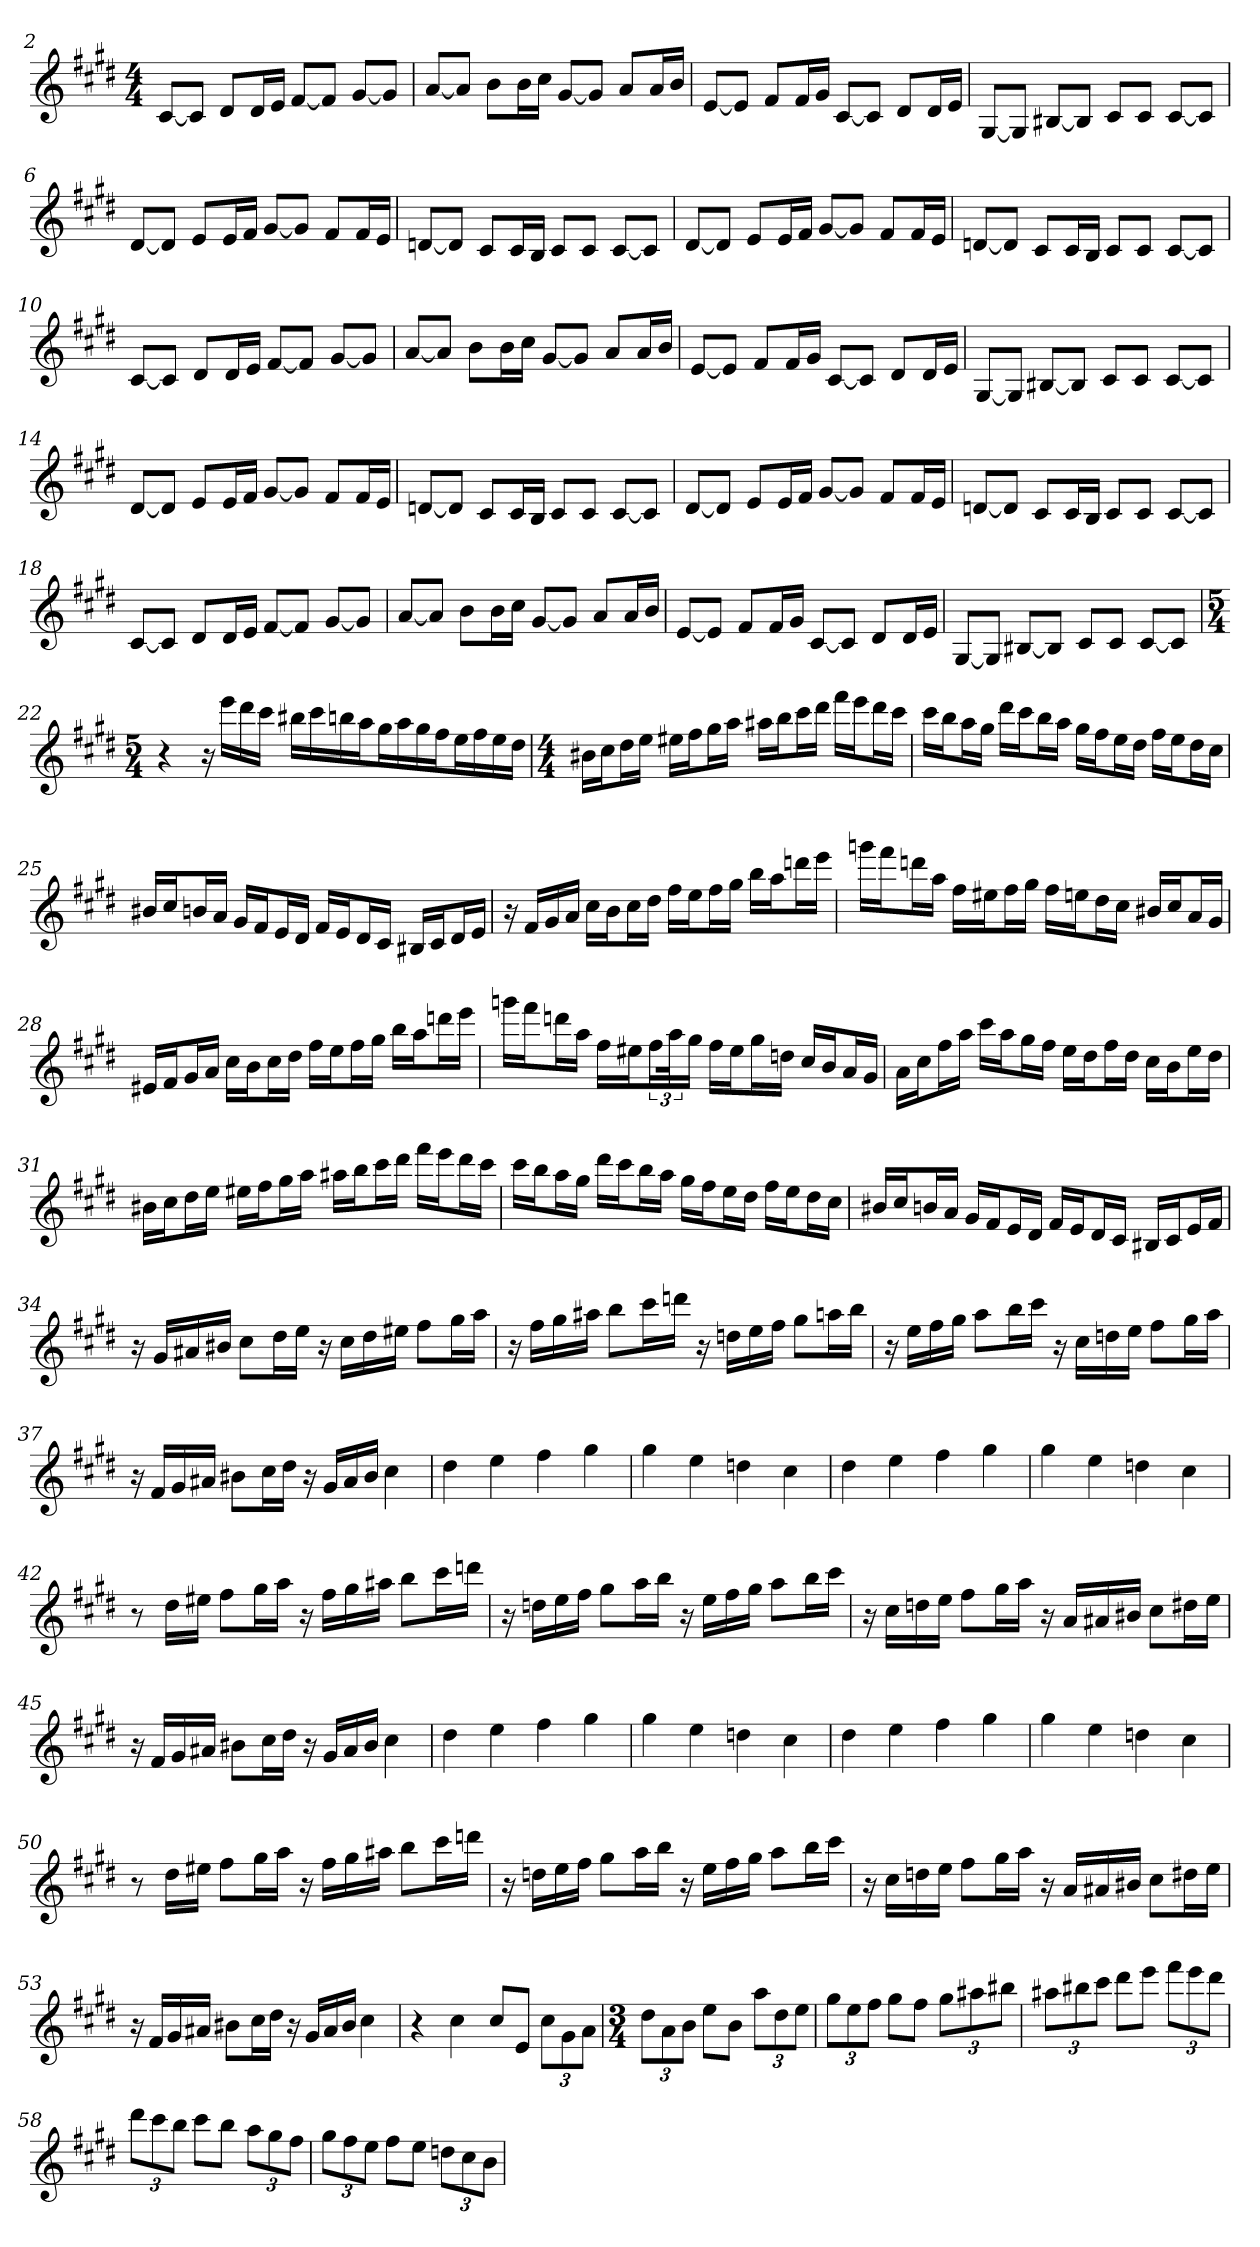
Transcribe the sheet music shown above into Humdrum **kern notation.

**kern
*part1
*staff1
*clefG2
*k[f#c#g#d#]
*E:
*M4/4
=2
[8c#/L
8c#/J]
8d#/L
16d#/L
16e/JJ
[8f#/L
8f#/J]
[8g#/L
8g#/J]
=3
[8a/L
8a/J]
8b\L
16b\L
16cc#\JJ
[8g#/L
8g#/J]
8a/L
16a/L
16b/JJ
=4
[8e/L
8e/J]
8f#/L
16f#/L
16g#/JJ
[8c#/L
8c#/J]
8d#/L
16d#/L
16e/JJ
=5
[8G#/L
8G#/J]
[8B#X/L
8B#/J]
8c#/L
8c#/J
[8c#/L
8c#/J]
=6
[8d#/L
8d#/J]
8e/L
16e/L
16f#/JJ
[8g#/L
8g#/J]
8f#/L
16f#/L
16e/JJ
=7
[8dn/L
8d/J]
8c#/L
16c#/L
16B/JJ
8c#/L
8c#/J
[8c#/L
8c#/J]
=8
[8d#/L
8d#/J]
8e/L
16e/L
16f#/JJ
[8g#/L
8g#/J]
8f#/L
16f#/L
16e/JJ
=9
[8dn/L
8d/J]
8c#/L
16c#/L
16B/JJ
8c#/L
8c#/J
[8c#/L
8c#/J]
=10
[8c#/L
8c#/J]
8d#/L
16d#/L
16e/JJ
[8f#/L
8f#/J]
[8g#/L
8g#/J]
=11
[8a/L
8a/J]
8b\L
16b\L
16cc#\JJ
[8g#/L
8g#/J]
8a/L
16a/L
16b/JJ
=12
[8e/L
8e/J]
8f#/L
16f#/L
16g#/JJ
[8c#/L
8c#/J]
8d#/L
16d#/L
16e/JJ
=13
[8G#/L
8G#/J]
[8B#X/L
8B#/J]
8c#/L
8c#/J
[8c#/L
8c#/J]
=14
[8d#/L
8d#/J]
8e/L
16e/L
16f#/JJ
[8g#/L
8g#/J]
8f#/L
16f#/L
16e/JJ
=15
[8dn/L
8d/J]
8c#/L
16c#/L
16B/JJ
8c#/L
8c#/J
[8c#/L
8c#/J]
=16
[8d#/L
8d#/J]
8e/L
16e/L
16f#/JJ
[8g#/L
8g#/J]
8f#/L
16f#/L
16e/JJ
=17
[8dn/L
8d/J]
8c#/L
16c#/L
16B/JJ
8c#/L
8c#/J
[8c#/L
8c#/J]
=18
[8c#/L
8c#/J]
8d#/L
16d#/L
16e/JJ
[8f#/L
8f#/J]
[8g#/L
8g#/J]
=19
[8a/L
8a/J]
8b\L
16b\L
16cc#\JJ
[8g#/L
8g#/J]
8a/L
16a/L
16b/JJ
=20
[8e/L
8e/J]
8f#/L
16f#/L
16g#/JJ
[8c#/L
8c#/J]
8d#/L
16d#/L
16e/JJ
=21
[8G#/L
8G#/J]
[8B#X/L
8B#/J]
8c#/L
8c#/J
[8c#/L
8c#/J]
=22
*M5/4
4r
16r
16eee\LL
16ddd#\
16ccc#\JJ
16bb#X\LL
16ccc#\
16bbn\
16aa\J
16gg#\L
16aa\
16gg#\
16ff#\J
16ee\L
16ff#\
16ee\
16dd#\JJ
=23
*M4/4
16b#X\LL
16cc#\J
16dd#\L
16ee\JJ
16ee#X\LL
16ff#\J
16gg#\L
16aa\JJ
16aa#X\LL
16bb\J
16ccc#\L
16ddd#\JJ
16fff#\LL
16eee\J
16ddd#\L
16ccc#\JJ
=24
16ccc#\LL
16bb\J
16aa\L
16gg#\JJ
16ddd#\LL
16ccc#\J
16bb\L
16aa\JJ
16gg#\LL
16ff#\J
16ee\L
16dd#\JJ
16ff#\LL
16ee\J
16dd#\L
16cc#\JJ
=25
16b#X/LL
16cc#/J
16bn/L
16a/JJ
16g#/LL
16f#/J
16e/L
16d#/JJ
16f#/LL
16e/J
16d#/L
16c#/JJ
16B#X/LL
16c#/J
16d#/L
16e/JJ
=26
16r
16f#/LL
16g#/
16a/JJ
16cc#\LL
16b\J
16cc#\L
16dd#\JJ
16ff#\LL
16ee\J
16ff#\L
16gg#\JJ
16bb\LL
16aa\J
16dddn\L
16eee\JJ
=27
16gggn\LL
16fff#\J
16dddn\L
16aa\JJ
16ff#\LL
16ee#X\J
16ff#\L
16gg#\JJ
16ff#\LL
16een\J
16dd#\L
16cc#\JJ
16b#X/LL
16cc#/J
16a/L
16g#/JJ
=28
16e#X/LL
16f#/J
16g#/L
16a/JJ
16cc#\LL
16b\J
16cc#\L
16dd#\JJ
16ff#\LL
16ee\J
16ff#\L
16gg#\JJ
16bb\LL
16aa\J
16dddn\L
16eee\JJ
=29
16gggn\LL
16fff#\J
16dddn\L
16aa\JJ
16ff#\LL
16ee#X\J
24ff#\L
48aa\K
16gg#\JJ
16ff#\LL
16ee#\J
16gg#\L
16ddn\JJ
16cc#/LL
16b/J
16a/L
16g#/JJ
=30
16a\LL
16cc#\J
16ff#\L
16aa\JJ
16ccc#\LL
16aa\J
16gg#\L
16ff#\JJ
16ee\LL
16dd#\J
16ff#\L
16dd#\JJ
16cc#\LL
16b\J
16ee\L
16dd#\JJ
=31
16b#X\LL
16cc#\J
16dd#\L
16ee\JJ
16ee#X\LL
16ff#\J
16gg#\L
16aa\JJ
16aa#X\LL
16bb\J
16ccc#\L
16ddd#\JJ
16fff#\LL
16eee\J
16ddd#\L
16ccc#\JJ
=32
16ccc#\LL
16bb\J
16aa\L
16gg#\JJ
16ddd#\LL
16ccc#\J
16bb\L
16aa\JJ
16gg#\LL
16ff#\J
16ee\L
16dd#\JJ
16ff#\LL
16ee\J
16dd#\L
16cc#\JJ
=33
16b#X/LL
16cc#/J
16bn/L
16a/JJ
16g#/LL
16f#/J
16e/L
16d#/JJ
16f#/LL
16e/J
16d#/L
16c#/JJ
16B#X/LL
16c#/J
16e/L
16f#/JJ
=34
16r
16g#/LL
16a#X/
16b#X/JJ
8cc#\L
16dd#\L
16ee\JJ
16r
16cc#\LL
16dd#\
16ee#X\JJ
8ff#\L
16gg#\L
16aa\JJ
=35
16r
16ff#\LL
16gg#\
16aa#X\JJ
8bb\L
16ccc#\L
16dddn\JJ
16r
16ddn\LL
16ee\
16ff#\JJ
8gg#\L
16aan\L
16bb\JJ
=36
16r
16ee\LL
16ff#\
16gg#\JJ
8aa\L
16bb\L
16ccc#\JJ
16r
16cc#\LL
16ddn\
16ee\JJ
8ff#\L
16gg#\L
16aa\JJ
=37
16r
16f#/LL
16g#/
16a#X/JJ
8b#X\L
16cc#\L
16dd#\JJ
16r
16g#/LL
16a#/
16b#/JJ
4cc#
=38
4dd#
4ee
4ff#
4gg#
=39
4gg#
4ee
4ddn
4cc#
=40
4dd#
4ee
4ff#
4gg#
=41
4gg#
4ee
4ddn
4cc#
=42
8r
16dd#\LL
16ee#X\JJ
8ff#\L
16gg#\L
16aa\JJ
16r
16ff#\LL
16gg#\
16aa#X\JJ
8bb\L
16ccc#\L
16dddn\JJ
=43
16r
16ddn\LL
16ee\
16ff#\JJ
8gg#\L
16aa\L
16bb\JJ
16r
16ee\LL
16ff#\
16gg#\JJ
8aa\L
16bb\L
16ccc#\JJ
=44
16r
16cc#\LL
16ddn\
16ee\JJ
8ff#\L
16gg#\L
16aa\JJ
16r
16a/LL
16a#X/
16b#X/JJ
8cc#\L
16dd#X\L
16ee\JJ
=45
16r
16f#/LL
16g#/
16a#X/JJ
8b#X\L
16cc#\L
16dd#\JJ
16r
16g#/LL
16a#/
16b#/JJ
4cc#
=46
4dd#
4ee
4ff#
4gg#
=47
4gg#
4ee
4ddn
4cc#
=48
4dd#
4ee
4ff#
4gg#
=49
4gg#
4ee
4ddn
4cc#
=50
8r
16dd#\LL
16ee#X\JJ
8ff#\L
16gg#\L
16aa\JJ
16r
16ff#\LL
16gg#\
16aa#X\JJ
8bb\L
16ccc#\L
16dddn\JJ
=51
16r
16ddn\LL
16ee\
16ff#\JJ
8gg#\L
16aa\L
16bb\JJ
16r
16ee\LL
16ff#\
16gg#\JJ
8aa\L
16bb\L
16ccc#\JJ
=52
16r
16cc#\LL
16ddn\
16ee\JJ
8ff#\L
16gg#\L
16aa\JJ
16r
16a/LL
16a#X/
16b#X/JJ
8cc#\L
16dd#X\L
16ee\JJ
=53
16r
16f#/LL
16g#/
16a#X/JJ
8b#X\L
16cc#\L
16dd#\JJ
16r
16g#/LL
16a#/
16b#/JJ
4cc#
=54
4r
4cc#
8cc#/L
8e/J
12cc#\L
12g#\
12a\J
=55
*M3/4
12dd#\L
12a\
12b\J
8ee\L
8b\J
12aa\L
12dd#\
12ee\J
=56
12gg#\L
12ee\
12ff#\J
8gg#\L
8ff#\J
12gg#\L
12aa#X\
12bb#X\J
=57
12aa#X\L
12bb#X\
12ccc#\J
8ddd#\L
8eee\J
12fff#\L
12eee\
12ddd#\J
=58
12ddd#\L
12ccc#\
12bb\J
8ccc#\L
8bb\J
12aa\L
12gg#\
12ff#\J
=59
12gg#\L
12ff#\
12ee\J
8ff#\L
8ee\J
12ddn\L
12cc#\
12b\J
=
*-
